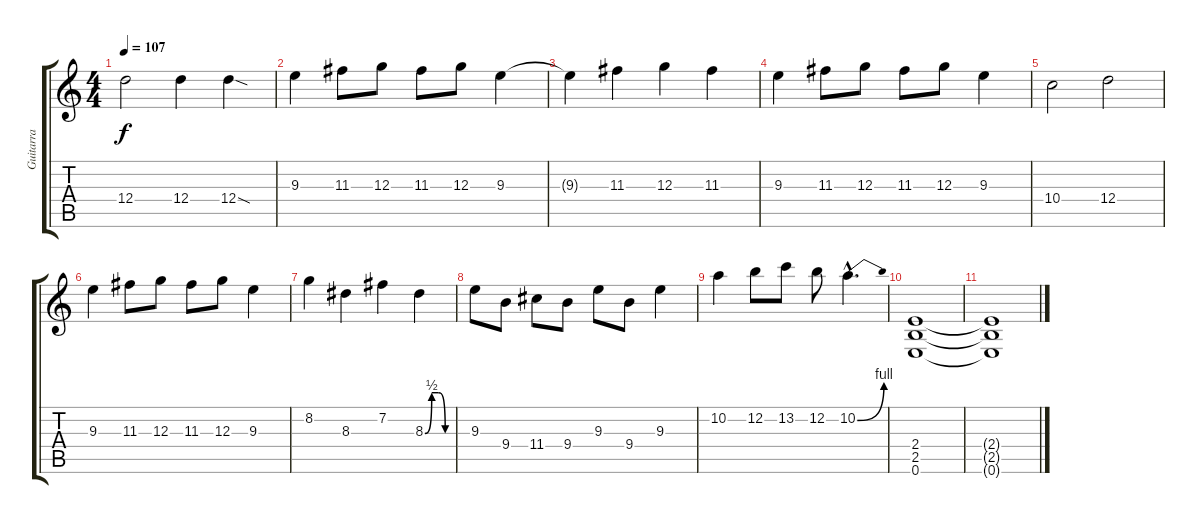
\track ("Guitarra" "Guitarra") {instrument distortionguitar}
\staff {score tabs}
\tuning (E4 B3 G3 D3 A2 E2) {hide}
\ts (4 4)
\tempo 107
\clef g2
\ks c
12.4.2{dy f} 12.4.4 12.4{sod}.4 |
9.3.4 11.3.8 12.3.8 11.3.8 12.3.8 9.3.4 |
9.3{t}.4 11.3.4 12.3.4 11.3.4 |
9.3.4 11.3.8 12.3.8 11.3.8 12.3.8 9.3.4 |
10.4.2 12.4.2 |
9.3.4 11.3.8 12.3.8 11.3.8 12.3.8 9.3.4 |
8.2.4 8.3.4 7.2.4 8.3{be (custom 0 0 15 2 30 2 45 0 60 0)}.4 |
9.3.8 9.4.8 11.4.8 9.4.8 9.3.8 9.4.8 9.3.4 |
10.2.4 12.2.8 13.2.8 12.2.8 10.2{be (bend 0 0 60 4) hac}.4{d} |
(2.4 2.5 0.6).1{volume 0} |
(2.4{t} 2.5{t} 0.6{t}).1
